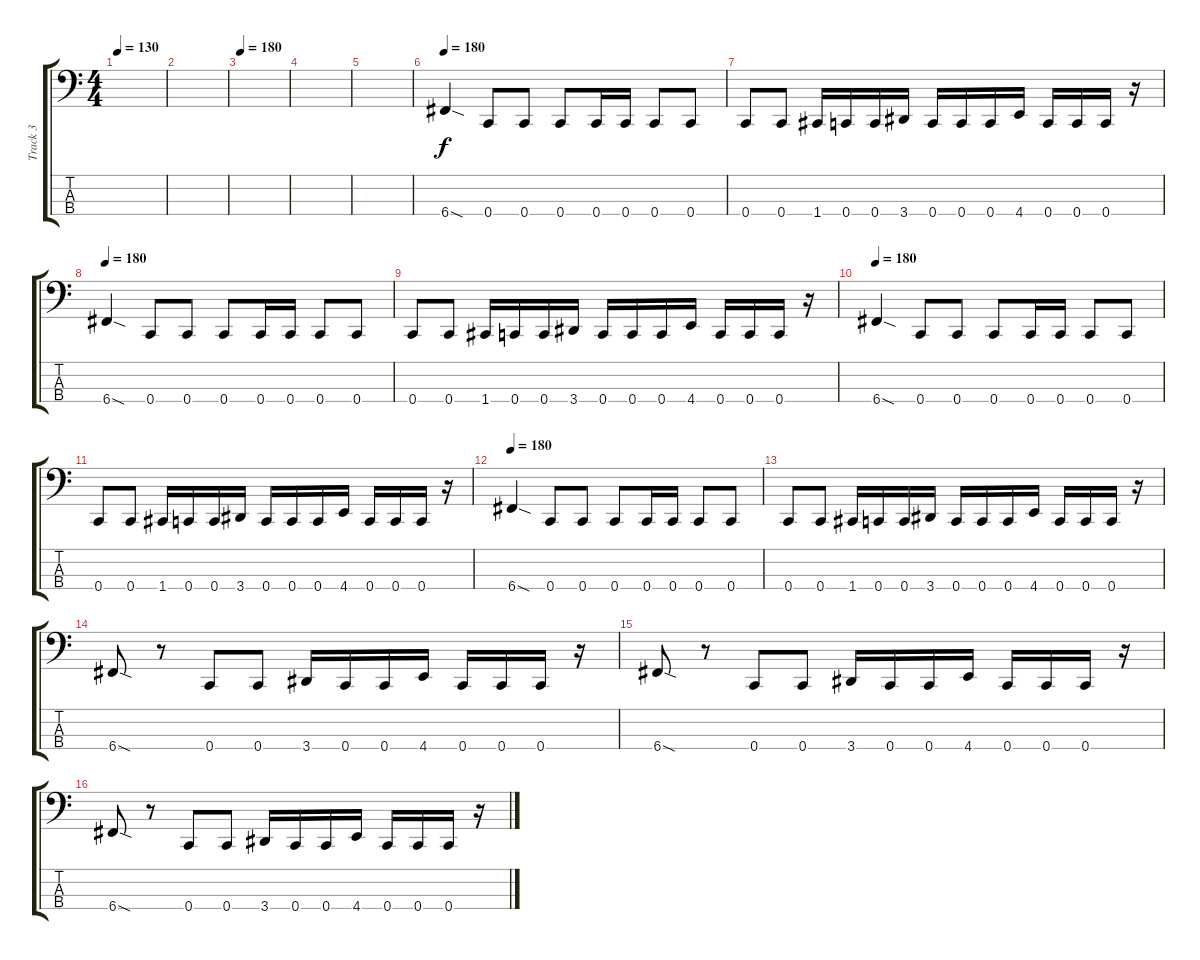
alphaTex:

\track ("Track 3" "Track 3") {instrument electricbasspick}
\staff {score tabs}
\tuning (F2 C2 G1 C1) {hide}
\ts (4 4)
\tempo 130
\clef f4
\ks c
|
|
\tempo 180
|
|
|
\tempo 180
6.4{sod}.4 0.4.8 0.4.8 0.4.8 0.4.16 0.4.16 0.4.8 0.4.8 |
0.4.8 0.4.8 1.4.16 0.4.16 0.4.16 3.4.16 0.4.16 0.4.16 0.4.16 4.4.16 0.4.16 0.4.16 0.4.16 r.16 |
\tempo 180
6.4{sod}.4 0.4.8 0.4.8 0.4.8 0.4.16 0.4.16 0.4.8 0.4.8 |
0.4.8 0.4.8 1.4.16 0.4.16 0.4.16 3.4.16 0.4.16 0.4.16 0.4.16 4.4.16 0.4.16 0.4.16 0.4.16 r.16 |
\tempo 180
6.4{sod}.4 0.4.8 0.4.8 0.4.8 0.4.16 0.4.16 0.4.8 0.4.8 |
0.4.8 0.4.8 1.4.16 0.4.16 0.4.16 3.4.16 0.4.16 0.4.16 0.4.16 4.4.16 0.4.16 0.4.16 0.4.16 r.16 |
\tempo 180
6.4{sod}.4 0.4.8 0.4.8 0.4.8 0.4.16 0.4.16 0.4.8 0.4.8 |
0.4.8 0.4.8 1.4.16 0.4.16 0.4.16 3.4.16 0.4.16 0.4.16 0.4.16 4.4.16 0.4.16 0.4.16 0.4.16 r.16 |
6.4{sod}.8 r.8 0.4.8 0.4.8 3.4.16 0.4.16 0.4.16 4.4.16 0.4.16 0.4.16 0.4.16 r.16 |
6.4{sod}.8 r.8 0.4.8 0.4.8 3.4.16 0.4.16 0.4.16 4.4.16 0.4.16 0.4.16 0.4.16 r.16 |
6.4{sod}.8 r.8 0.4.8 0.4.8 3.4.16 0.4.16 0.4.16 4.4.16 0.4.16 0.4.16 0.4.16 r.16
